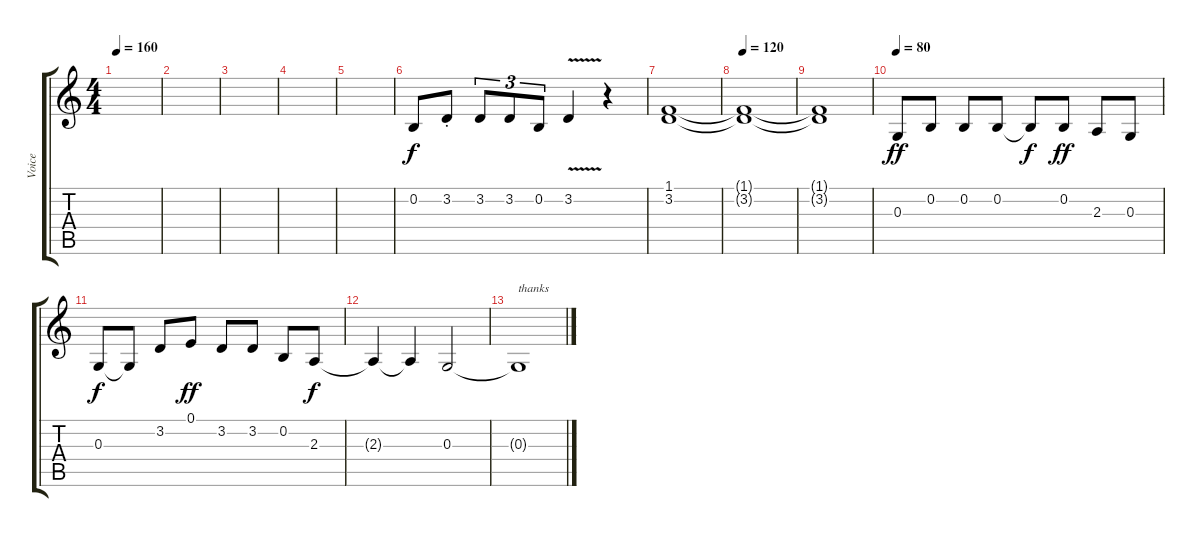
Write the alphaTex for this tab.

\track ("Voice" "Voice") {instrument tenorsax}
\staff {score tabs}
\tuning (E4 B3 G3 D3 A2 E2) {hide}
\ts (4 4)
\tempo 160
\clef g2
\ks c
|
|
|
|
|
0.2.8 3.2{st}.8 3.2.8{tu (3 2)} 3.2.8{tu (3 2)} 0.2.8{tu (3 2)} 3.2{v}.4 r.4 |
(1.1 3.2).1{dy f} |
\tempo 120
(1.1{t} 3.2{t}).1{volume 0} |
(1.1{t} 3.2{t}).1 |
\tempo 80
0.3.8{dy ff volume 11 instrument clarinet} 0.2.8 0.2.8 0.2.8 0.2{t}.8{dy f} 0.2.8{dy ff} 2.3.8 0.3.8 |
0.3.8{dy f} 0.3{t}.8 3.2.8 0.1.8{dy ff} 3.2.8 3.2.8 0.2.8 2.3.8{dy f} |
2.3{t}.4 2.3{t}.4 0.3.2 |
0.3{t}.1{txt "thanks" volume 0}
